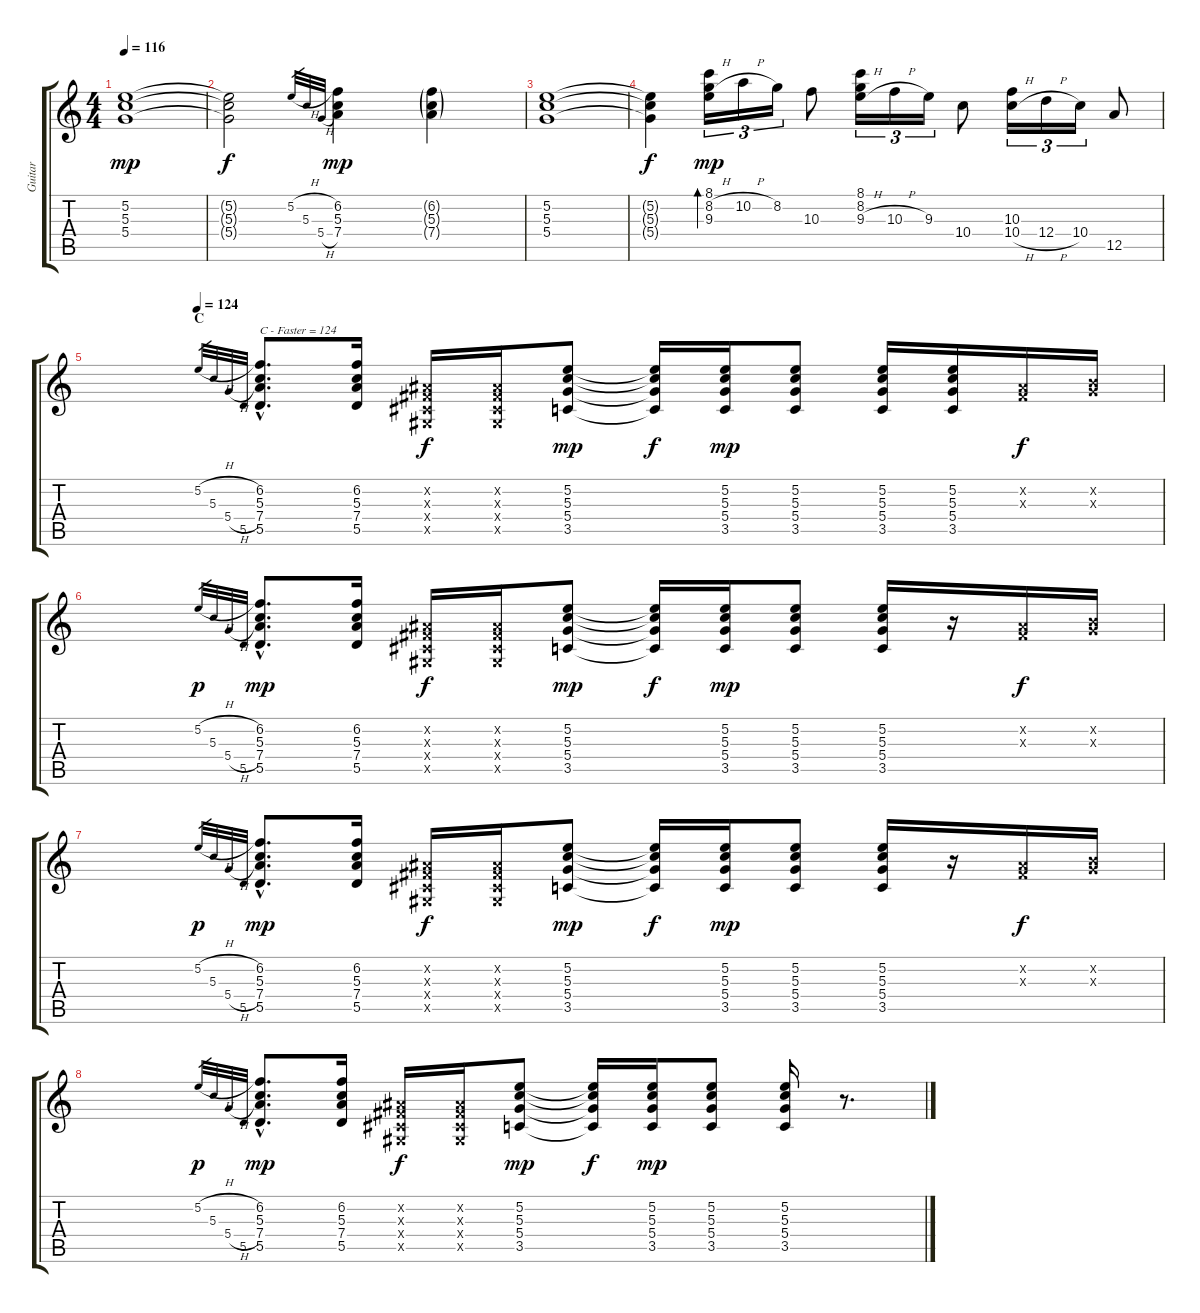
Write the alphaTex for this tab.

\track ("Guitar" "Guitar") {instrument electricguitarclean}
\staff {score tabs}
\tuning (E4 B3 G3 D3 A2 E2) {hide}
\ts (4 4)
\tempo 116
\clef g2
\ks c
(5.2 5.3 5.4).1{dy mp} |
(5.2{t} 5.3{t} 5.4{t}).2{dy f} 5.2{h}.32{gr} 5.3.32{gr} 5.4{h}.32{gr} (6.2 5.3 7.4).4{dy mp} (6.2{g} 5.3{g} 7.4{g}).4 |
(5.2 5.3 5.4).1 |
(5.2{t} 5.3{t} 5.4{t}).4{dy f} (8.1 8.2{h} 9.3).16{tu (3 2) bd 120 dy mp} 10.2{h}.16{tu (3 2)} 8.2.16{tu (3 2)} 10.3.8 (8.1 8.2 9.3{h}).16{tu (3 2)} 10.3{h}.16{tu (3 2)} 9.3.16{tu (3 2)} 10.4.8 (10.3 10.4{h}).16{tu (3 2)} 12.4{h}.16{tu (3 2)} 10.4.16{tu (3 2)} 12.5.8 |
\section ("" "C")
\tempo 124
5.2{h}.32{gr} 5.3.32{gr} 5.4{h}.32{gr} 5.5.32{gr} (6.2{hac} 5.3{hac} 7.4{hac} 5.5{hac}).8{d txt "C - Faster = 124" volume 13 instrument electricguitarclean} (6.2 5.3 7.4 5.5).16 (-1.2{x} -1.3{x} -1.4{x} -1.5{x}).16{dy f} (-1.2{x} -1.3{x} -1.4{x} -1.5{x}).16 (5.2 5.3 5.4 3.5).8{dy mp} (5.2{t} 5.3{t} 5.4{t} 3.5{t}).16{dy f} (5.2 5.3 5.4 3.5).16{dy mp} (5.2 5.3 5.4 3.5).8 (5.2 5.3 5.4 3.5).16 (5.2 5.3 5.4 3.5).16 (-1.2{x} -1.3{x}).16{dy f} (0.2{x} 0.3{x}).16 |
5.2{h}.32{gr dy p} 5.3.32{gr} 5.4{h}.32{gr} 5.5.32{gr} (6.2{hac} 5.3{hac} 7.4{hac} 5.5{hac}).8{d dy mp} (6.2 5.3 7.4 5.5).16 (-1.2{x} -1.3{x} -1.4{x} -1.5{x}).16{dy f} (-1.2{x} -1.3{x} -1.4{x} -1.5{x}).16 (5.2 5.3 5.4 3.5).8{dy mp} (5.2{t} 5.3{t} 5.4{t} 3.5{t}).16{dy f} (5.2 5.3 5.4 3.5).16{dy mp} (5.2 5.3 5.4 3.5).8 (5.2 5.3 5.4 3.5).16 r.16 (-1.2{x} -1.3{x}).16{dy f} (0.2{x} 0.3{x}).16 |
5.2{h}.32{gr dy p} 5.3.32{gr} 5.4{h}.32{gr} 5.5.32{gr} (6.2{hac} 5.3{hac} 7.4{hac} 5.5{hac}).8{d dy mp} (6.2 5.3 7.4 5.5).16 (-1.2{x} -1.3{x} -1.4{x} -1.5{x}).16{dy f} (-1.2{x} -1.3{x} -1.4{x} -1.5{x}).16 (5.2 5.3 5.4 3.5).8{dy mp} (5.2{t} 5.3{t} 5.4{t} 3.5{t}).16{dy f} (5.2 5.3 5.4 3.5).16{dy mp} (5.2 5.3 5.4 3.5).8 (5.2 5.3 5.4 3.5).16 r.16 (-1.2{x} -1.3{x}).16{dy f} (0.2{x} 0.3{x}).16 |
5.2{h}.32{gr dy p} 5.3.32{gr} 5.4{h}.32{gr} 5.5.32{gr} (6.2{hac} 5.3{hac} 7.4{hac} 5.5{hac}).8{d dy mp} (6.2 5.3 7.4 5.5).16 (-1.2{x} -1.3{x} -1.4{x} -1.5{x}).16{dy f} (-1.2{x} -1.3{x} -1.4{x} -1.5{x}).16 (5.2 5.3 5.4 3.5).8{dy mp} (5.2{t} 5.3{t} 5.4{t} 3.5{t}).16{dy f} (5.2 5.3 5.4 3.5).16{dy mp} (5.2 5.3 5.4 3.5).8 (5.2 5.3 5.4 3.5).16 r.8{d}
